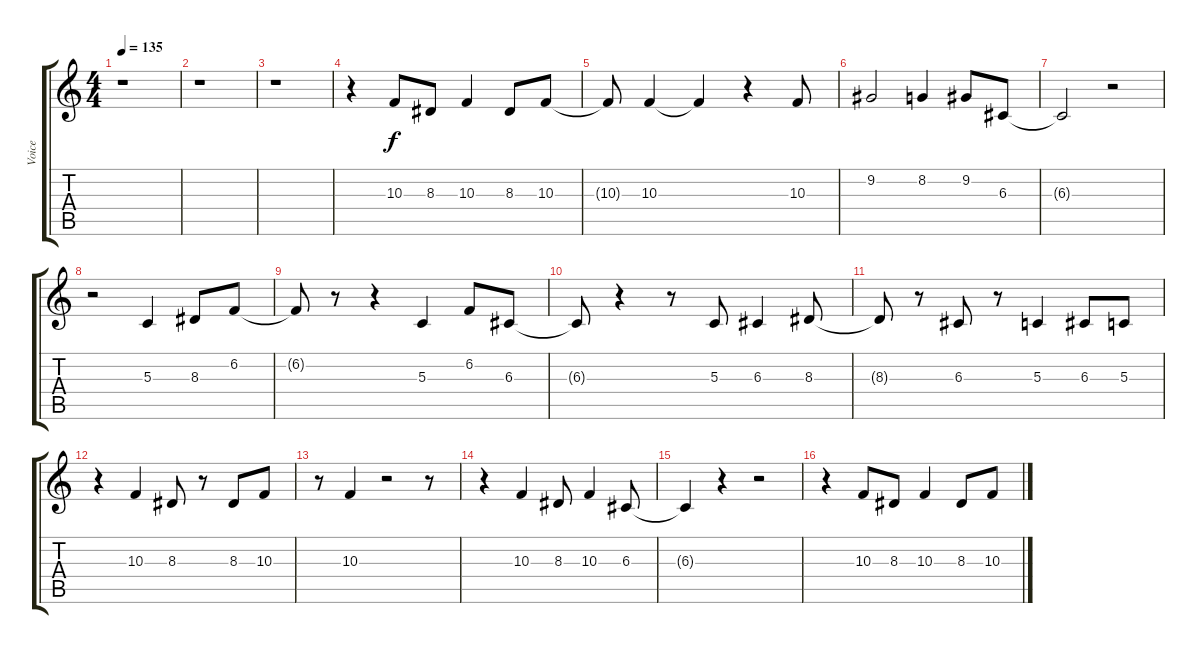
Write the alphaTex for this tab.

\track ("Voice" "Voice") {instrument tremolostrings}
\staff {score tabs}
\tuning (E4 B3 G3 D3 A2 E2) {hide}
\ts (4 4)
\tempo 135
\clef g2
\ks c
r.1{dy f} |
r.1 |
r.1 |
r.4 10.3.8 8.3.8 10.3.4 8.3.8 10.3.8 |
10.3{t}.8 10.3.4 10.3{t}.4 r.4 10.3.8 |
9.2.2 8.2.4 9.2.8 6.3.8 |
6.3{t}.2 r.2 |
r.2 5.3.4 8.3.8 6.2.8 |
6.2{t}.8 r.8 r.4 5.3.4 6.2.8 6.3.8 |
6.3{t}.8 r.4 r.8 5.3.8 6.3.4 8.3.8 |
8.3{t}.8 r.8 6.3.8 r.8 5.3.4 6.3.8 5.3.8 |
r.4 10.3.4 8.3.8 r.8 8.3.8 10.3.8 |
r.8 10.3.4 r.2 r.8 |
r.4 10.3.4 8.3.8 10.3.4 6.3.8 |
6.3{t}.4 r.4 r.2 |
r.4 10.3.8 8.3.8 10.3.4 8.3.8 10.3.8
